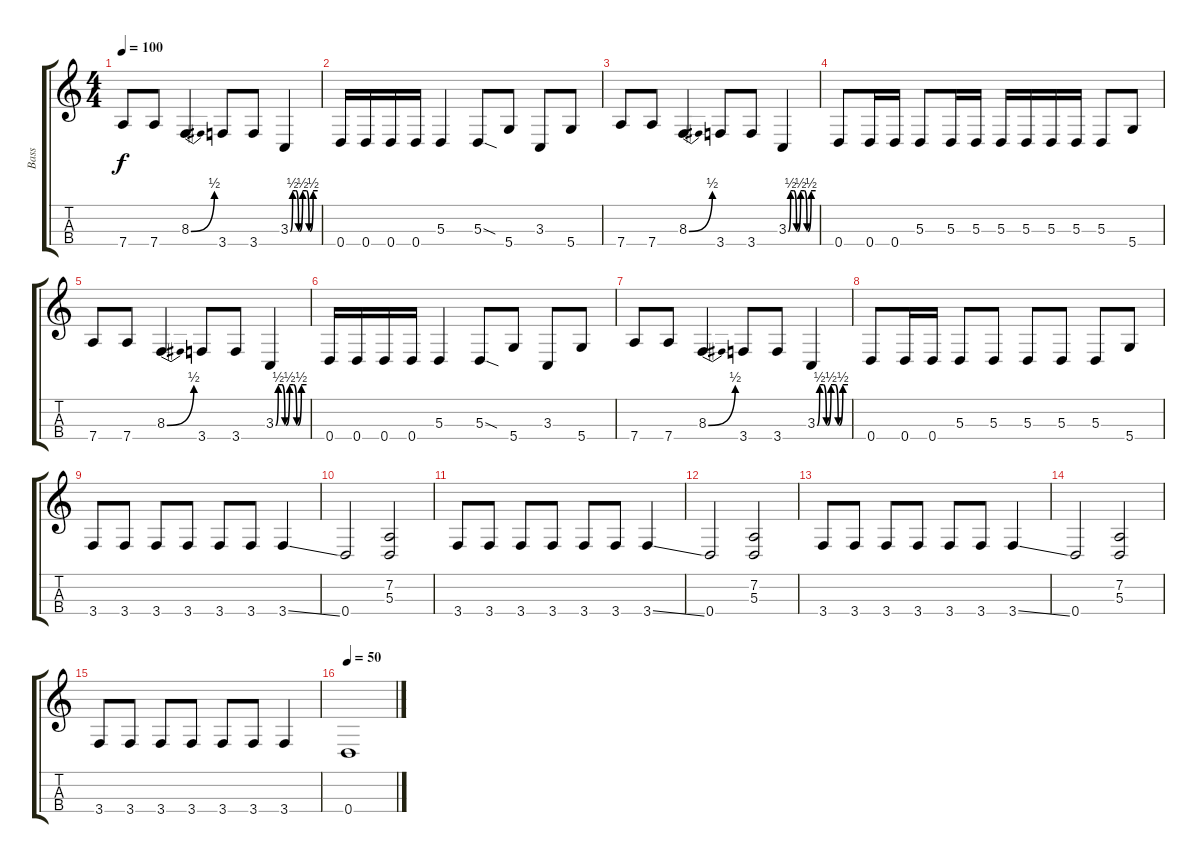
\track ("Bass" "Bass") {instrument electricbassfinger}
\staff {score tabs}
\tuning (G2 D2 A1 D2) {hide}
\ts (4 4)
\tempo 100
\clef g2
\ks c
7.4.8{dy f} 7.4.8 8.3{be (bend 0 0 60 2)}.4 3.4.8 3.4.8 3.3{be (custom 0 0 5 2 12 2 18 0 20 0 27 2 35 2 41 0 43 0 50 2 60 2)}.4 |
0.4.16 0.4.16 0.4.16 0.4.16 5.3.4 5.3{sod}.8 5.4.8 3.3.8 5.4.8 |
7.4.8 7.4.8 8.3{be (bend 0 0 60 2)}.4 3.4.8 3.4.8 3.3{be (custom 0 0 5 2 12 2 18 0 20 0 27 2 35 2 41 0 43 0 50 2 60 2)}.4 |
0.4.8 0.4.16 0.4.16 5.3.8 5.3.16 5.3.16 5.3.16 5.3.16 5.3.16 5.3.16 5.3.8 5.4.8 |
7.4.8 7.4.8 8.3{be (bend 0 0 60 2)}.4 3.4.8 3.4.8 3.3{be (custom 0 0 5 2 12 2 18 0 20 0 27 2 35 2 41 0 43 0 50 2 60 2)}.4 |
0.4.16 0.4.16 0.4.16 0.4.16 5.3.4 5.3{sod}.8 5.4.8 3.3.8 5.4.8 |
7.4.8 7.4.8 8.3{be (bend 0 0 60 2)}.4 3.4.8 3.4.8 3.3{be (custom 0 0 5 2 12 2 18 0 20 0 27 2 35 2 41 0 43 0 50 2 60 2)}.4 |
0.4.8 0.4.16 0.4.16 5.3.8 5.3.8 5.3.8 5.3.8 5.3.8 5.4.8 |
3.4.8 3.4.8 3.4.8 3.4.8 3.4.8 3.4.8 3.4{ss}.4 |
0.4.2 (7.2 5.3).2 |
3.4.8 3.4.8 3.4.8 3.4.8 3.4.8 3.4.8 3.4{ss}.4 |
0.4.2 (7.2 5.3).2 |
3.4.8 3.4.8 3.4.8 3.4.8 3.4.8 3.4.8 3.4{ss}.4 |
0.4.2 (7.2 5.3).2 |
3.4.8 3.4.8 3.4.8 3.4.8 3.4.8 3.4.8 3.4.4 |
\tempo 50
0.4.1
